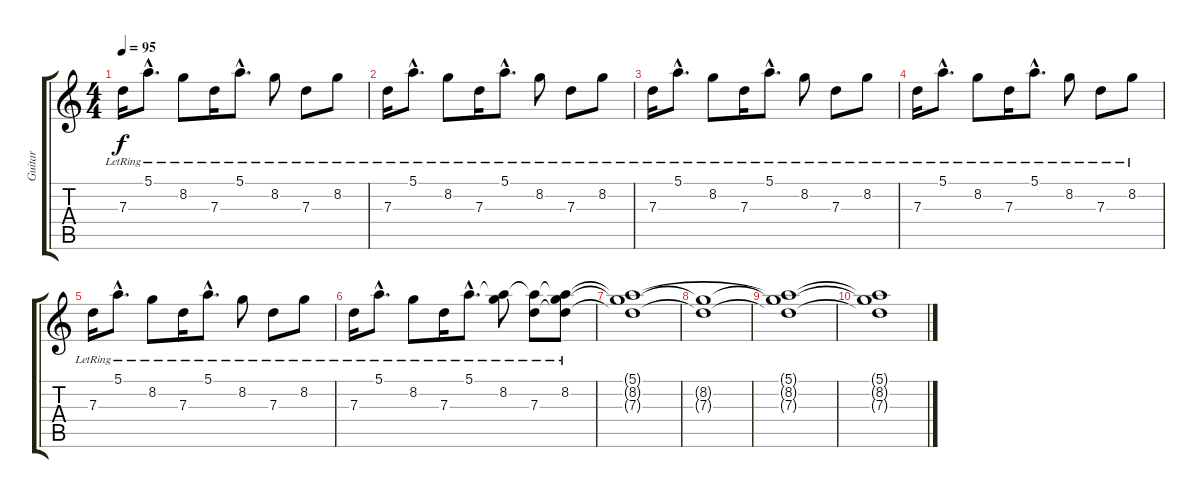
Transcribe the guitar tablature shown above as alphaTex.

\track ("Guitar" "Guitar") {instrument electricguitarjazz}
\staff {score tabs}
\tuning (E4 B3 G3 D3 A2 E2) {hide}
\ts (4 4)
\tempo 95
\clef g2
\ks c
7.3{lr}.16{dy f} 5.1{hac lr}.8{d} 8.2{lr}.8 7.3{lr}.16 5.1{hac lr}.8{d} 8.2{lr}.8 7.3{lr}.8 8.2{lr}.8 |
7.3{lr}.16 5.1{hac lr}.8{d} 8.2{lr}.8 7.3{lr}.16 5.1{hac lr}.8{d} 8.2{lr}.8 7.3{lr}.8 8.2{lr}.8 |
7.3{lr}.16 5.1{hac lr}.8{d} 8.2{lr}.8 7.3{lr}.16 5.1{hac lr}.8{d} 8.2{lr}.8 7.3{lr}.8 8.2{lr}.8 |
7.3{lr}.16 5.1{hac lr}.8{d} 8.2{lr}.8 7.3{lr}.16 5.1{hac lr}.8{d} 8.2{lr}.8 7.3{lr}.8 8.2{lr}.8 |
7.3{lr}.16 5.1{hac lr}.8{d} 8.2{lr}.8 7.3{lr}.16 5.1{hac lr}.8{d} 8.2{lr}.8 7.3{lr}.8 8.2{lr}.8 |
7.3{lr}.16 5.1{hac lr}.8{d} 8.2{lr}.8 7.3{lr}.16 5.1{hac lr}.8{d} (5.1{t} 8.2{lr}).8 (5.1{t} 7.3{lr}).8 (5.1{t} 8.2{lr} 7.3{t}).8 |
(5.1{t} 8.2{t} 7.3{t}).1 |
(8.2{t} 7.3{t}).1 |
(5.1{t} 8.2{t} 7.3{t}).1 |
(5.1{t} 8.2{t} 7.3{t}).1
